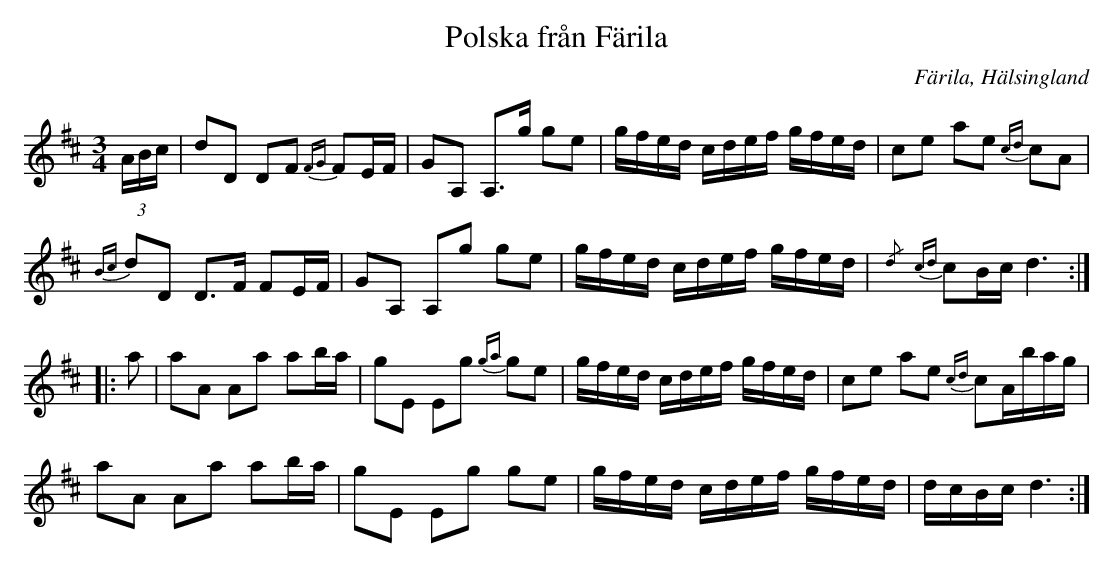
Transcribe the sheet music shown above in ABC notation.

X:1
T:Polska från Färila
O:Färila, Hälsingland
M:3/4
L:1/16
U:t=turn
K:D
(3ABc | d2D2 D2F2 {FG}F2EF | G2A,2 A,2>g2 g2e2 | gfed cdef gfed | c2e2 a2e2 {c2/3d2/3}c2A2 |
{Bc}d2D2 D2>F2 F2EF | G2A,2 A,2g2 g2e2 | gfed cdef gfed | {/d}{cd}c2Bc d6 ::
a2 | a2A2 A2a2 a2ba | g2E2 E2g2 {ga}g2e2 | gfed cdef gfed | c2e2 a2e2 {cd}c2A5/6b3/6a2/6g2/6 |
a2A2 A2a2 a2ba | g2E2 E2g2 g2e2 | gfed cdef gfed | dcBc d6 :|
